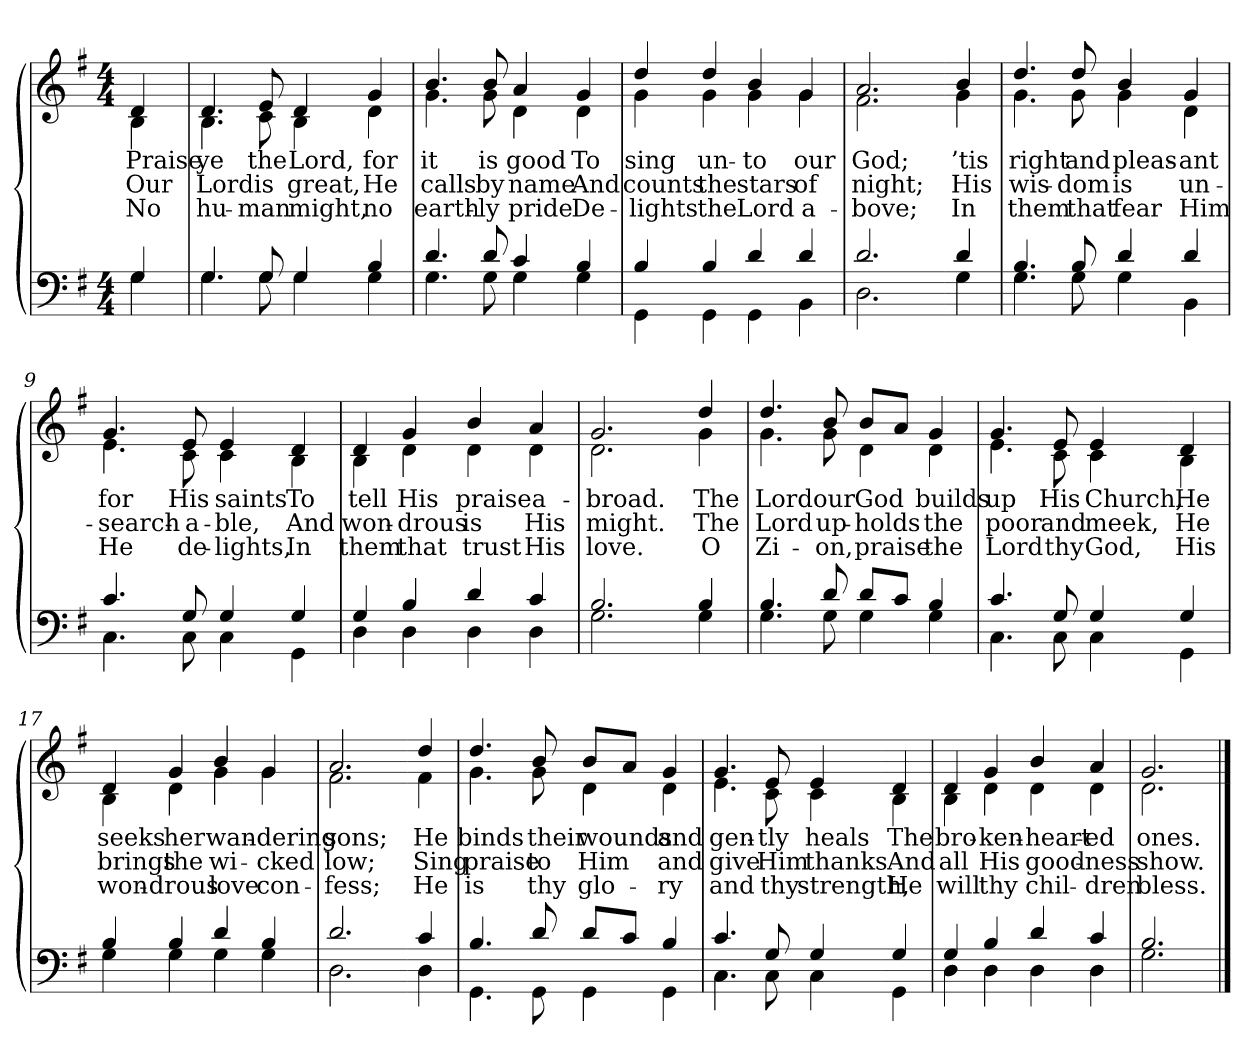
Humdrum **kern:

**kern	**kern	**text	**text	**text
*part2	*part1	*part1	*part1	*part1
*staff2	*staff1	*staff1	*staff1	*staff1
*clefF4	*clefG2	*	*	*
*k[f#]	*k[f#]	*	*	*
*M4/4	*M4/4	*	*	*
=1	=1	=1	=1	=1
*^	*	*	*	*
!	!	!LO:TX:b:i:t=Verse	!	!	!
!	!	!	!LO:LY:b	!LO:LY:b	!LO:LY:b
*	*	*^	*	*	*
4G/	4G\	4d/	4B\	Praise	Our	No
=2	=2	=2	=2	=2	=2	=2
!	!	!	!	!LO:LY:b	!LO:LY:b	!LO:LY:b
4.G/	4.G\	4.d/	4.B\	ye	Lord	hu-
!	!	!	!	!LO:LY:b	!LO:LY:b	!LO:LY:b
8G/	8G\	8e/	8c\	the	is	-man
!	!	!	!	!LO:LY:b	!LO:LY:b	!LO:LY:b
4G/	4G\	4d/	4B\	Lord,	great,	might,
!	!	!	!	!LO:LY:b	!LO:LY:b	!LO:LY:b
4B/	4G\	4g/	4d\	for	He	no
=3	=3	=3	=3	=3	=3	=3
!	!	!	!	!LO:LY:b	!LO:LY:b	!LO:LY:b
4.d/	4.G\	4.b/	4.g\	it	calls	earth-
!	!	!	!	!LO:LY:b	!LO:LY:b	!LO:LY:b
8d/	8G\	8b/	8g\	is	by	-ly
!	!	!	!	!LO:LY:b	!LO:LY:b	!LO:LY:b
4c/	4G\	4a/	4d\	good	name	pride
!!LO:LB:g=z	!!
=4-	=4-	=4-	=4-	=4-	=4-	=4-
!	!	!	!	!LO:LY:b	!LO:LY:b	!LO:LY:b
4B/	4G\	4g/	4d\	To	And	De-
=5	=5	=5	=5	=5	=5	=5
!	!	!	!	!LO:LY:b	!LO:LY:b	!LO:LY:b
4B/	4GG\	4dd/	4g\	sing	counts	-lights
!	!	!	!	!LO:LY:b	!LO:LY:b	!LO:LY:b
4B/	4GG\	4dd/	4g\	un-	the	the
!	!	!	!	!LO:LY:b	!LO:LY:b	!LO:LY:b
4d/	4GG\	4b/	4g\	-to	stars	Lord
!	!	!	!	!LO:LY:b	!LO:LY:b	!LO:LY:b
4d/	4BB\	4g/	4g\	our	of	a-
=6	=6	=6	=6	=6	=6	=6
!	!	!	!	!LO:LY:b	!LO:LY:b	!LO:LY:b
2.d/	2.D\	2.a/	2.f#\	God;	night;	-bove;
!!LO:LB:g=z	!!
=7-	=7-	=7-	=7-	=7-	=7-	=7-
!	!	!	!	!LO:LY:b	!LO:LY:b	!LO:LY:b
4d/	4G\	4b/	4g\	’tis	His	In
=8	=8	=8	=8	=8	=8	=8
!	!	!	!	!LO:LY:b	!LO:LY:b	!LO:LY:b
4.B/	4.G\	4.dd/	4.g\	right	wis-	them
!	!	!	!	!LO:LY:b	!LO:LY:b	!LO:LY:b
8B/	8G\	8dd/	8g\	and	-dom	that
!	!	!	!	!LO:LY:b	!LO:LY:b	!LO:LY:b
4d/	4G\	4b/	4g\	pleas-	is	fear
!	!	!	!	!LO:LY:b	!LO:LY:b	!LO:LY:b
4d/	4BB\	4g/	4d\	-ant	un-	Him
=9	=9	=9	=9	=9	=9	=9
!	!	!	!	!LO:LY:b	!LO:LY:b	!LO:LY:b
4.c/	4.C\	4.g/	4.e\	for	-search-	He
!	!	!	!	!LO:LY:b	!LO:LY:b	!LO:LY:b
8G/	8C\	8e/	8c\	His	-a-	de-
!	!	!	!	!LO:LY:b	!LO:LY:b	!LO:LY:b
4G/	4C\	4e/	4c\	saints	-ble,	-lights,
!!LO:LB:g=z	!!
=10-	=10-	=10-	=10-	=10-	=10-	=10-
!	!	!	!	!LO:LY:b	!LO:LY:b	!LO:LY:b
4G/	4GG\	4d/	4B\	To	And	In
=11	=11	=11	=11	=11	=11	=11
!	!	!	!	!LO:LY:b	!LO:LY:b	!LO:LY:b
4G/	4D\	4d/	4B\	tell	won-	them
!	!	!	!	!LO:LY:b	!LO:LY:b	!LO:LY:b
4B/	4D\	4g/	4d\	His	-drous	that
!	!	!	!	!LO:LY:b	!LO:LY:b	!LO:LY:b
4d/	4D\	4b/	4d\	praise	is	trust
!	!	!	!	!LO:LY:b	!LO:LY:b	!LO:LY:b
4c/	4D\	4a/	4d\	a-	His	His
=12	=12	=12	=12	=12	=12	=12
!	!	!	!	!LO:LY:b	!LO:LY:b	!LO:LY:b
2.B/	2.G\	2.g/	2.d\	-broad.	might.	love.
!!LO:LB:g=z	!!
=13-	=13-	=13-	=13-	=13-	=13-	=13-
!	!	!	!	!LO:LY:b	!LO:LY:b	!LO:LY:b
4B/	4G\	4dd/	4g\	The	The	O
=14	=14	=14	=14	=14	=14	=14
!	!	!	!	!LO:LY:b	!LO:LY:b	!LO:LY:b
4.B/	4.G\	4.dd/	4.g\	Lord	Lord	Zi-
!	!	!	!	!LO:LY:b	!LO:LY:b	!LO:LY:b
8d/	8G\	8b/	8g\	our	up-	-on,
!	!	!	!	!LO:LY:b	!LO:LY:b	!LO:LY:b
8d/L	4G\	8b/L	4d\	God	-holds	praise
8c/J	.	8a/J	.	.	.	.
!	!	!	!	!LO:LY:b	!LO:LY:b	!LO:LY:b
4B/	4G\	4g/	4d\	builds	the	the
=15	=15	=15	=15	=15	=15	=15
!	!	!	!	!LO:LY:b	!LO:LY:b	!LO:LY:b
4.c/	4.C\	4.g/	4.e\	up	poor	Lord
!	!	!	!	!LO:LY:b	!LO:LY:b	!LO:LY:b
8G/	8C\	8e/	8c\	His	and	thy
!	!	!	!	!LO:LY:b	!LO:LY:b	!LO:LY:b
4G/	4C\	4e/	4c\	Church,	meek,	God,
!!LO:LB:g=z	!!
=16-	=16-	=16-	=16-	=16-	=16-	=16-
!	!	!	!	!LO:LY:b	!LO:LY:b	!LO:LY:b
4G/	4GG\	4d/	4B\	He	He	His
=17	=17	=17	=17	=17	=17	=17
!	!	!	!	!LO:LY:b	!LO:LY:b	!LO:LY:b
4B/	4G\	4d/	4B\	seeks	brings	won-
!	!	!	!	!LO:LY:b	!LO:LY:b	!LO:LY:b
4B/	4G\	4g/	4d\	her	the	-drous
!	!	!	!	!LO:LY:b	!LO:LY:b	!LO:LY:b
4d/	4G\	4b/	4g\	wan-	wi-	love
!	!	!	!	!LO:LY:b	!LO:LY:b	!LO:LY:b
4B/	4G\	4g/	4g\	-dering	-cked	con-
=18	=18	=18	=18	=18	=18	=18
!	!	!	!	!LO:LY:b	!LO:LY:b	!LO:LY:b
2.d/	2.D\	2.a/	2.f#\	sons;	low;	-fess;
!!LO:LB:g=z	!!
=19-	=19-	=19-	=19-	=19-	=19-	=19-
!	!	!	!	!LO:LY:b	!LO:LY:b	!LO:LY:b
4c/	4D\	4dd/	4f#\	He	Sing	He
=20	=20	=20	=20	=20	=20	=20
!	!	!	!	!LO:LY:b	!LO:LY:b	!LO:LY:b
4.B/	4.GG\	4.dd/	4.g\	binds	praise	is
!	!	!	!	!LO:LY:b	!LO:LY:b	!LO:LY:b
8d/	8GG\	8b/	8g\	their	to	thy
!	!	!	!	!LO:LY:b	!LO:LY:b	!LO:LY:b
8d/L	4GG\	8b/L	4d\	wounds	Him	glo-
8c/J	.	8a/J	.	.	.	.
!	!	!	!	!LO:LY:b	!LO:LY:b	!LO:LY:b
4B/	4GG\	4g/	4d\	and	and	-ry
=21	=21	=21	=21	=21	=21	=21
!	!	!	!	!LO:LY:b	!LO:LY:b	!LO:LY:b
4.c/	4.C\	4.g/	4.e\	gen-	give	and
!	!	!	!	!LO:LY:b	!LO:LY:b	!LO:LY:b
8G/	8C\	8e/	8c\	-tly	Him	thy
!	!	!	!	!LO:LY:b	!LO:LY:b	!LO:LY:b
4G/	4C\	4e/	4c\	heals	thanks	strength,
!!LO:LB:g=z	!!
=22-	=22-	=22-	=22-	=22-	=22-	=22-
!	!	!	!	!LO:LY:b	!LO:LY:b	!LO:LY:b
4G/	4GG\	4d/	4B\	The	And	He
=23	=23	=23	=23	=23	=23	=23
!	!	!	!	!LO:LY:b	!LO:LY:b	!LO:LY:b
4G/	4D\	4d/	4B\	bro-	all	will
!	!	!	!	!LO:LY:b	!LO:LY:b	!LO:LY:b
4B/	4D\	4g/	4d\	-ken--	His	thy
!	!	!	!	!LO:LY:b	!LO:LY:b	!LO:LY:b
4d/	4D\	4b/	4d\	-heart-	good-	chil-
!	!	!	!	!LO:LY:b	!LO:LY:b	!LO:LY:b
4c/	4D\	4a/	4d\	-ed	-ness	-dren
=24	=24	=24	=24	=24	=24	=24
!	!	!	!	!LO:LY:b	!LO:LY:b	!LO:LY:b
2.B/	2.G\	2.g/	2.d\	ones.	show.	bless.
*v	*v	*	*	*	*	*
*	*v	*v	*	*	*
==	==	==	==	==
*-	*-	*-	*-	*-
